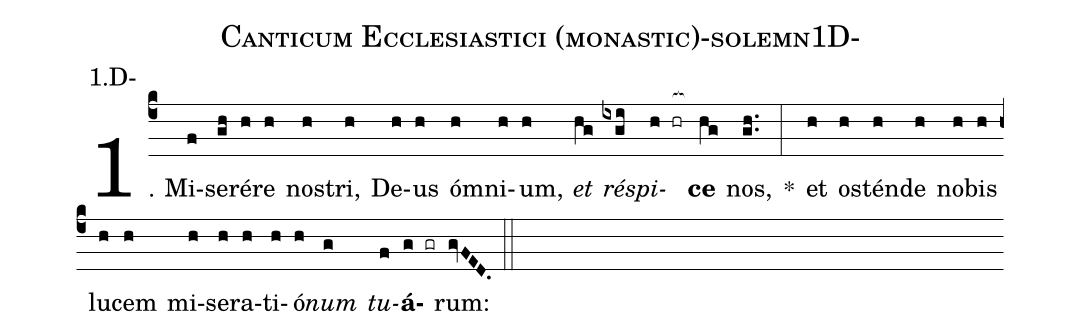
name: Canticum Ecclesiastici (monastic)-solemn1D-;
annotation: 1.D-;
%%
(c4)1. Mi(f)se(gh)ré(h)re(h) nos(h)tri,(h) De(h)us(h) óm(h)ni(h)um,(h) <i>et</i>(hg) <i>ré</i>(ixgi)<i>spi</i>(h hr[ocb:1{])<b>ce</b>(hg[ocb:0}]) nos,(gh..) *(:) et(h) os(h)tén(h)de(h) no(h)bis(h) lu(h)cem(h) mi(h)se(h)ra(h)ti(h)ó(h)<i>num</i>(g) <i>tu</i>(f)<b>á</b>(g gr)rum:(gvFED.) (::)
